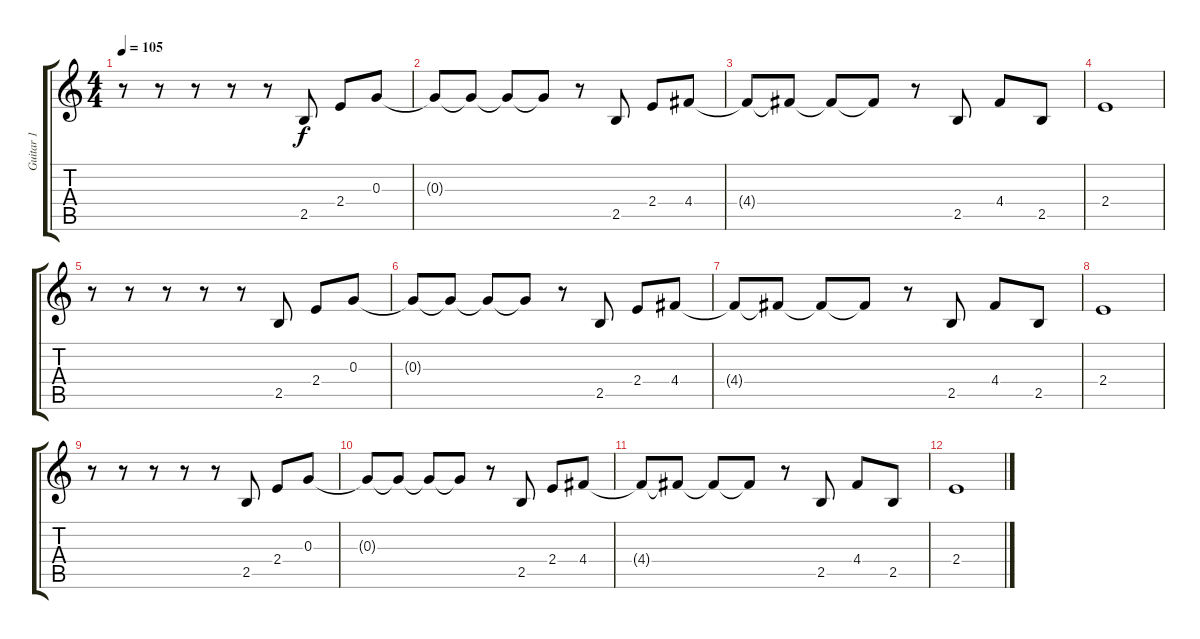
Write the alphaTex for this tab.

\track ("Guitar 1" "Guitar 1") {instrument electricguitarclean}
\staff {score tabs}
\tuning (E4 B3 G3 D3 A2 E2) {hide}
\ts (4 4)
\tempo 105
\clef g2
\ks c
r.8{dy f} r.8 r.8 r.8 r.8 2.5.8 2.4.8 0.3.8 |
0.3{t}.8 0.3{t}.8 0.3{t}.8 0.3{t}.8 r.8 2.5.8 2.4.8 4.4.8 |
4.4{t}.8 4.4{t}.8 4.4{t}.8 4.4{t}.8 r.8 2.5.8 4.4.8 2.5.8 |
2.4.1 |
r.8 r.8 r.8 r.8 r.8 2.5.8 2.4.8 0.3.8 |
0.3{t}.8 0.3{t}.8 0.3{t}.8 0.3{t}.8 r.8 2.5.8 2.4.8 4.4.8 |
4.4{t}.8 4.4{t}.8 4.4{t}.8 4.4{t}.8 r.8 2.5.8 4.4.8 2.5.8 |
2.4.1 |
r.8 r.8 r.8 r.8 r.8 2.5.8 2.4.8 0.3.8 |
0.3{t}.8 0.3{t}.8 0.3{t}.8 0.3{t}.8 r.8 2.5.8 2.4.8 4.4.8 |
4.4{t}.8 4.4{t}.8 4.4{t}.8 4.4{t}.8 r.8 2.5.8 4.4.8 2.5.8 |
2.4.1
